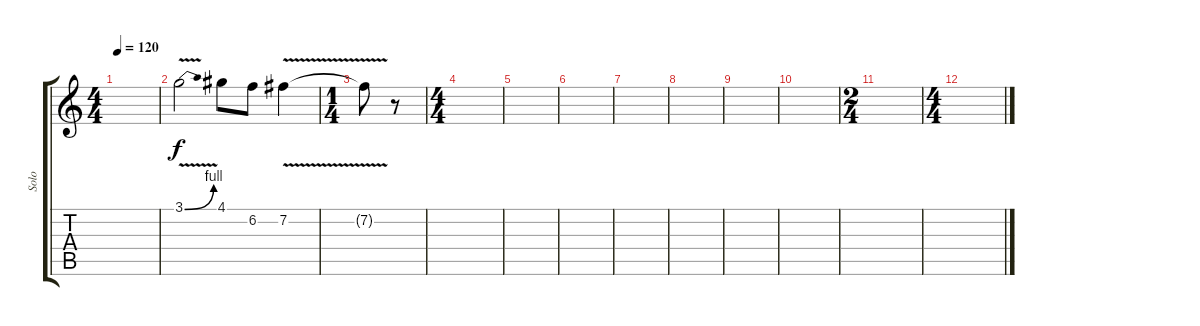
\track ("Solo" "Solo") {instrument distortionguitar}
\staff {score tabs}
\tuning (E4 B3 G3 D3 A2 E2) {hide}
\ts (4 4)
\tempo 120
\clef g2
\ks c
|
3.1{be (bend 0 0 60 4) v}.2 4.1.8 6.2.8 7.2{v}.4 |
\ts (1 4)
7.2{t}.8 r.8 |
\ts (4 4)
|
|
|
|
|
|
|
\ts (2 4)
|
\ts (4 4)
